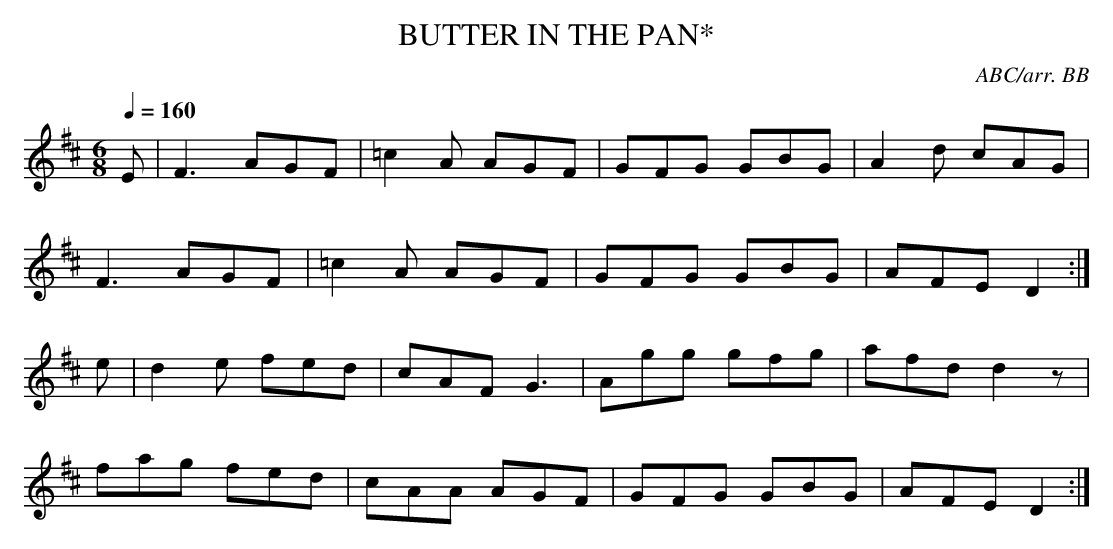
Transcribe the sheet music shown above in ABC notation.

X:1
T:BUTTER IN THE PAN*
C:ABC/arr. BB
have any C naturals in the second part
Q:1/4=160
L:1/8
M:6/8
K:D
E|F3 AGF|=c2A AGF|GFG GBG|A2d cAG|
F3 AGF|=c2A AGF|GFG GBG|AFE D2 :|
e|d2e fed|cAF G3|Agg gfg|afd d2z|
fag fed|cAA AGF|GFG GBG|AFE D2 :|
